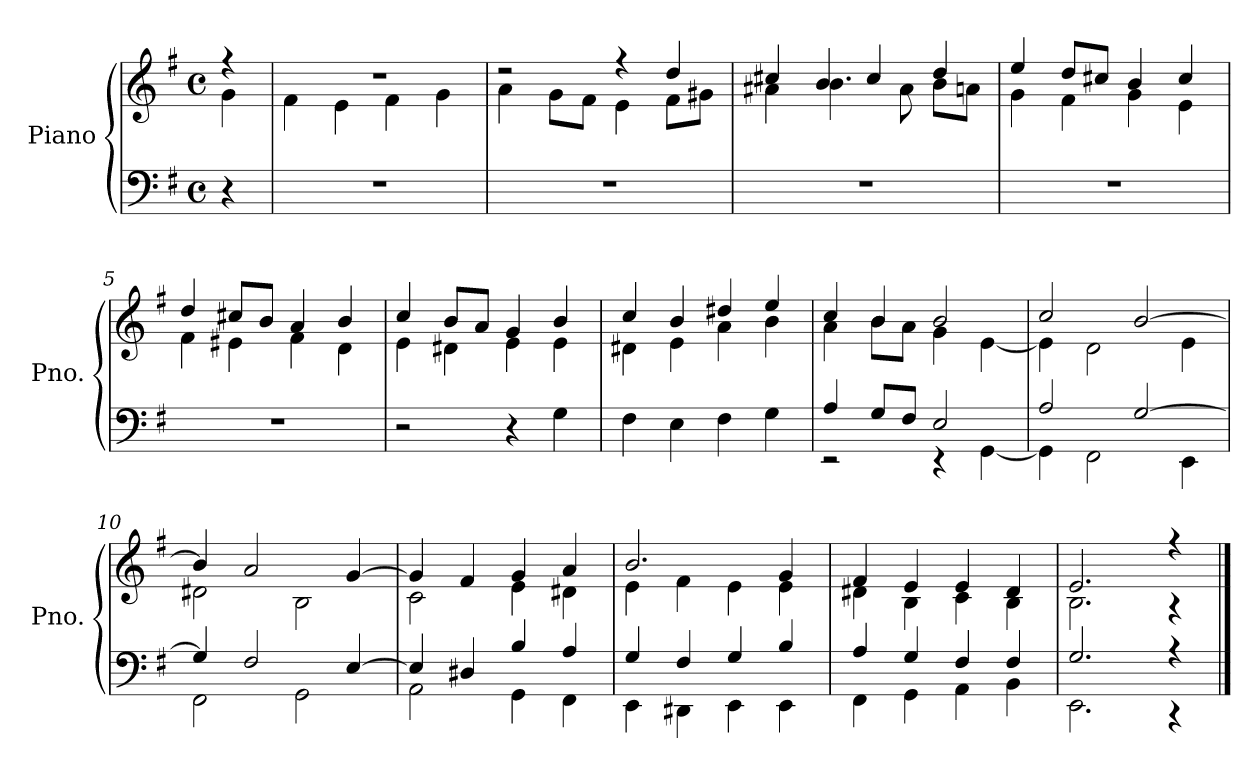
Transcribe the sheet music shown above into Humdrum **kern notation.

**kern	**kern
*part1	*part1
*staff2	*staff1
*I"Piano	*
*I'Pno.	*
*clefF4	*clefG2
*k[f#]	*k[f#]
*M4/4	*M4/4
*met(c)	*met(c)
=	=
*	*^
4r	4r	4g\
=1	=1	=1
1r	1r	4f#\
.	.	4e\
.	.	4f#\
.	.	4g\
=2	=2	=2
1r	2r	4a\
.	.	8g\L
.	.	8f#\J
.	4r	4e\
.	4dd/	8f#\L
.	.	8g#X\J
=3	=3	=3
1r	4cc#X/	4a#X\
.	4b/	4.b\
.	4cc#/	.
.	.	8a#\
.	4dd/	8b\L
.	.	8an\J
=4	=4	=4
1r	4ee/	4g\
.	8dd/L	4f#\
.	8cc#X/J	.
.	4b/	4g\
.	4cc#/	4e\
=5	=5	=5
1r	4dd/	4f#\
.	8cc#X/L	4e#X\
.	8b/J	.
.	4a/	4f#\
.	4b/	4d\
=6	=6	=6
2r	4cc/	4e\
.	8b/L	4d#X\
.	8a/J	.
4r	4g/	4e\
4G\	4b/	4e\
=7	=7	=7
4F#\	4cc/	4d#X\
4E\	4b/	4e\
4F#\	4dd#X/	4a\
4G\	4ee/	4b\
!!LO:LB:g=z	!!
=8	=8	=8
*^	*	*
4A/	2r	4cc/	4a\
8G/L	.	4b/	8b\L
8F#/J	.	.	8a\J
2E/	4r	2b/	4g\
.	[4GG\	.	[4e\
=9	=9	=9	=9
2A/	4GG\]	2cc/	4e\]
.	2FF#\	.	2d\
[2G/	.	[2b/	.
.	4EE\	.	4e\
=10	=10	=10	=10
4G/]	2FF#\	4b/]	2d#X\
2F#/	.	2a/	.
.	2GG\	.	2B\
[4E/	.	[4g/	.
=11	=11	=11	=11
4E/]	2AA\	4g/]	2c\
4D#X/	.	4f#/	.
4B/	4GG\	4g/	4e\
4A/	4FF#\	4a/	4d#X\
=12	=12	=12	=12
4G/	4EE\	2.b/	4e\
4F#/	4DD#X\	.	4f#\
4G/	4EE\	.	4e\
4B/	4EE\	4g/	4e\
=13	=13	=13	=13
4A/	4FF#\	4f#/	4d#X\
4G/	4GG\	4e/	4B\
4F#/	4AA\	4e/	4c\
4F#/	4BB\	4d#/	4B\
=14	=14	=14	=14
2.G/	2.EE\	2.e/	2.B\
4r	4r	4r	4r
*v	*v	*	*
*	*v	*v
==	==
*-	*-
